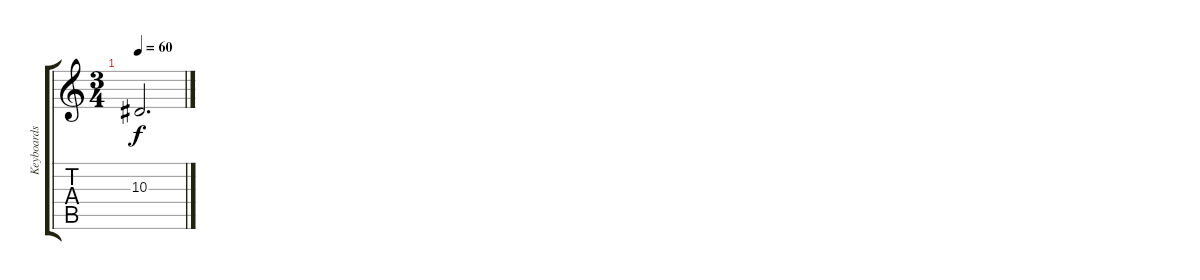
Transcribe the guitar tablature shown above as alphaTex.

\track ("Keyboards" "Keyboards") {instrument brightacousticpiano}
\staff {score tabs}
\tuning (D4 A3 F3 C3 G2 D2) {hide}
\ts (3 4)
\tempo 60
\clef g2
\ks c
10.3.2{d dy f}
